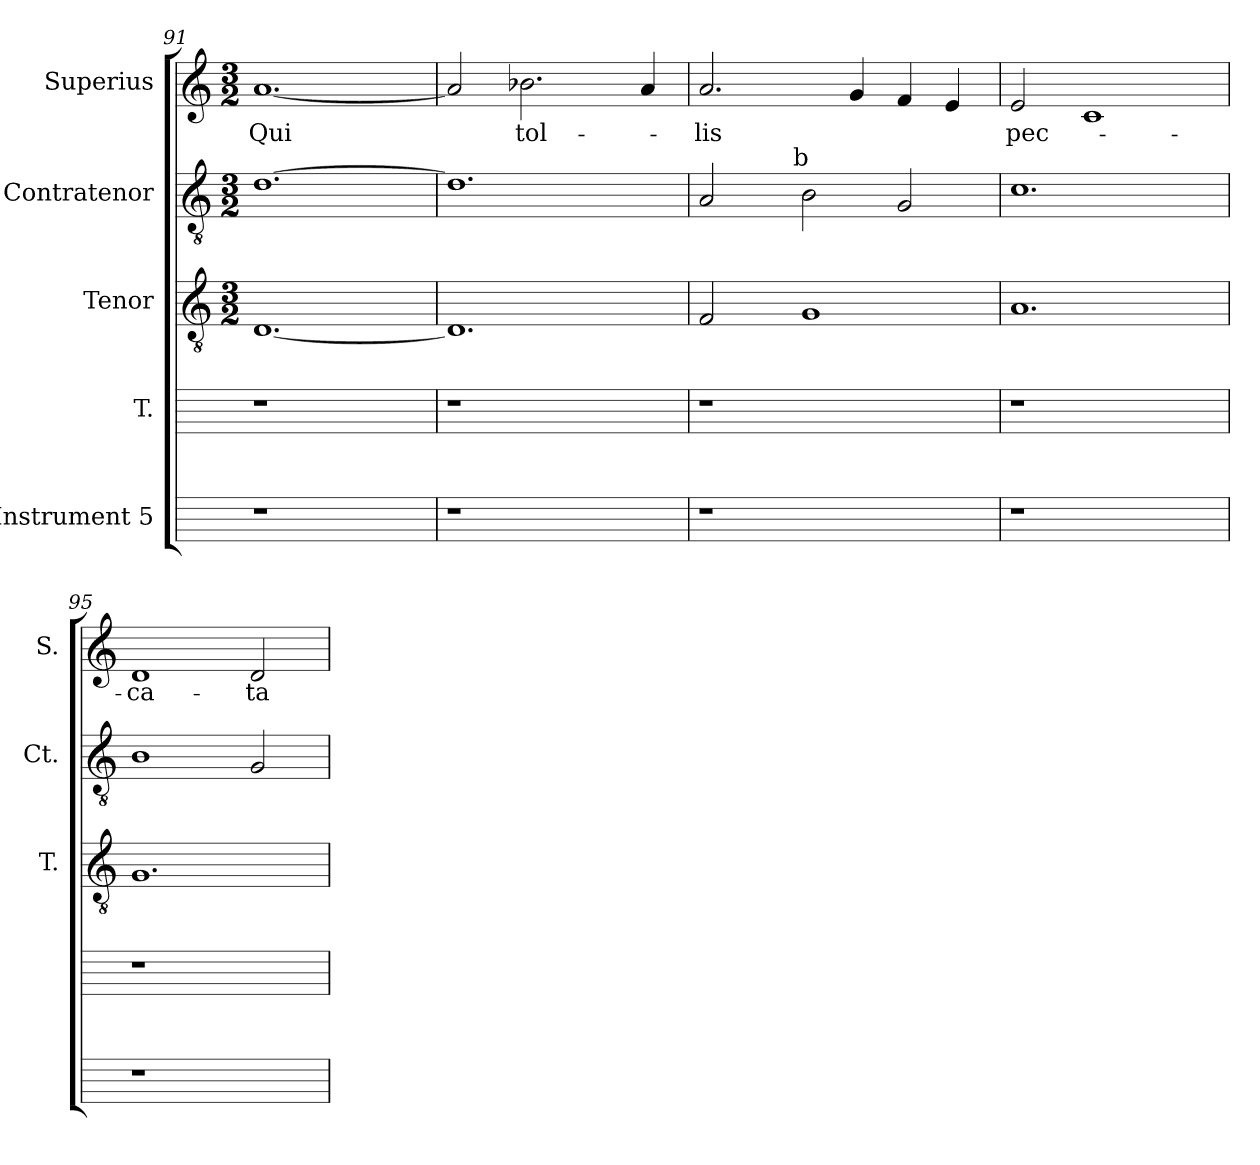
**kern	**kern	**kern	**kern	**kern	**text
*part5	*part4	*part3	*part2	*part1	*part1
*staff5	*staff4	*staff3	*staff2	*staff1	*staff1
*I"Instrument 5	*I"T.	*I"Tenor	*I"Contratenor	*I"Superius	*
*	*	*I'T.	*I'Ct.	*I'S.	*
!!LO:LB:g=z
*	*	*clefGv2	*clefGv2	*clefG2	*
*	*	*M3/2	*M3/2	*M3/2	*
=91	=91	=91	=91	=91	=91
!	!	!	!	!	!LO:LY:b
1r	1r	[<1.D	[>1.d	[<1.a	Qui
2ryy	2ryy	.	.	.	.
=92	=92	=92	=92	=92	=92
1r	1r	1.D]	1.d]	2a/]	.
!	!	!	!	!	!LO:LY:b
.	.	.	.	2.b-X\	tol-
2ryy	2ryy	.	.	.	.
.	.	.	.	4a/	.
=93	=93	=93	=93	=93	=93
!	!	!	!	!	!LO:LY:b:cj
*	*	*	*^	*	*
1r	1r	2F/	2A/	4ryy	2.a/	-lis
.	.	.	.	8...ryy	.	.
!	!	!	!	!LO:TX:a:t=b	!	!
.	.	.	.	1ryy	.	.
.	.	1G	2B\	.	.	.
.	.	.	.	.	4g/	.
2ryy	2ryy	.	2G/	.	4f/	.
.	.	.	.	.	4e/	.
.	.	.	.	64ryy	.	.
=94	=94	=94	=94	=94	=94	=94
!	!	!	!	!	!	!LO:LY:b
*	*	*	*v	*v	*	*
1r	1r	1.A	1.c	2e/	pec-
.	.	.	.	1c	.
2ryy	2ryy	.	.	.	.
=95	=95	=95	=95	=95	=95
!	!	!	!	!	!LO:LY:b:cj
1r	1r	1.G	1B	1d	-ca-
!	!	!	!	!	!LO:LY:b:cj
2ryy	2ryy	.	2G/	2d/	-ta-
=	=	=	=	=	=
*-	*-	*-	*-	*-	*-
